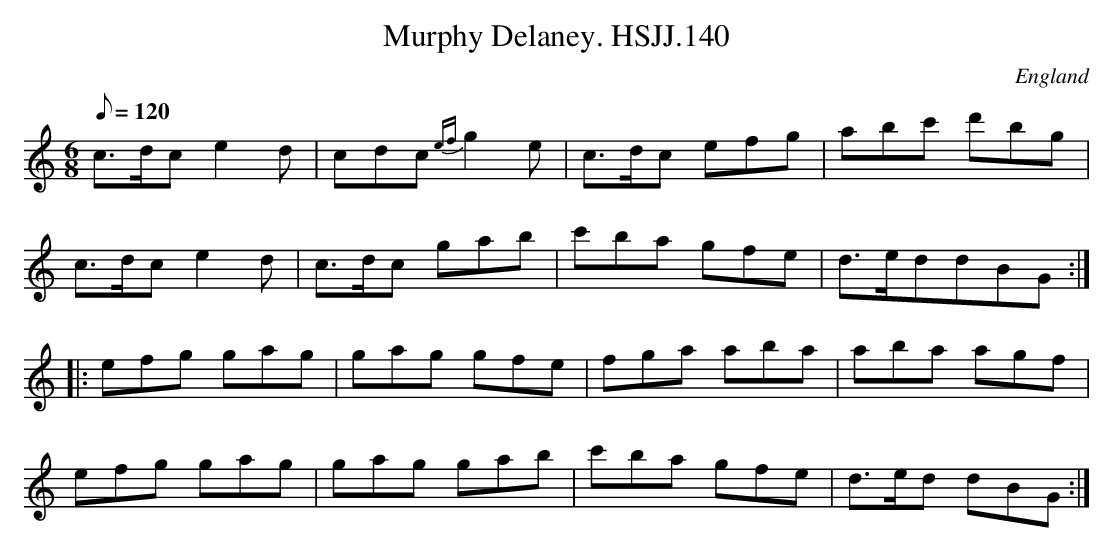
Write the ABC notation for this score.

X:1
T:Murphy Delaney. HSJJ.140
M:6/8
L:1/8
Q:120
O:England
K:C major
c>dce2d|cdc {ef}g2e|c>dc efg|abc' d'bg|!
c>dc e2d|c>dc gab|c'ba gfe|d>eddBG:|!
|:efg gag|gag gfe|fga aba|aba agf|!
efg gag|gag gab|c'ba gfe|d>ed dBG:|
